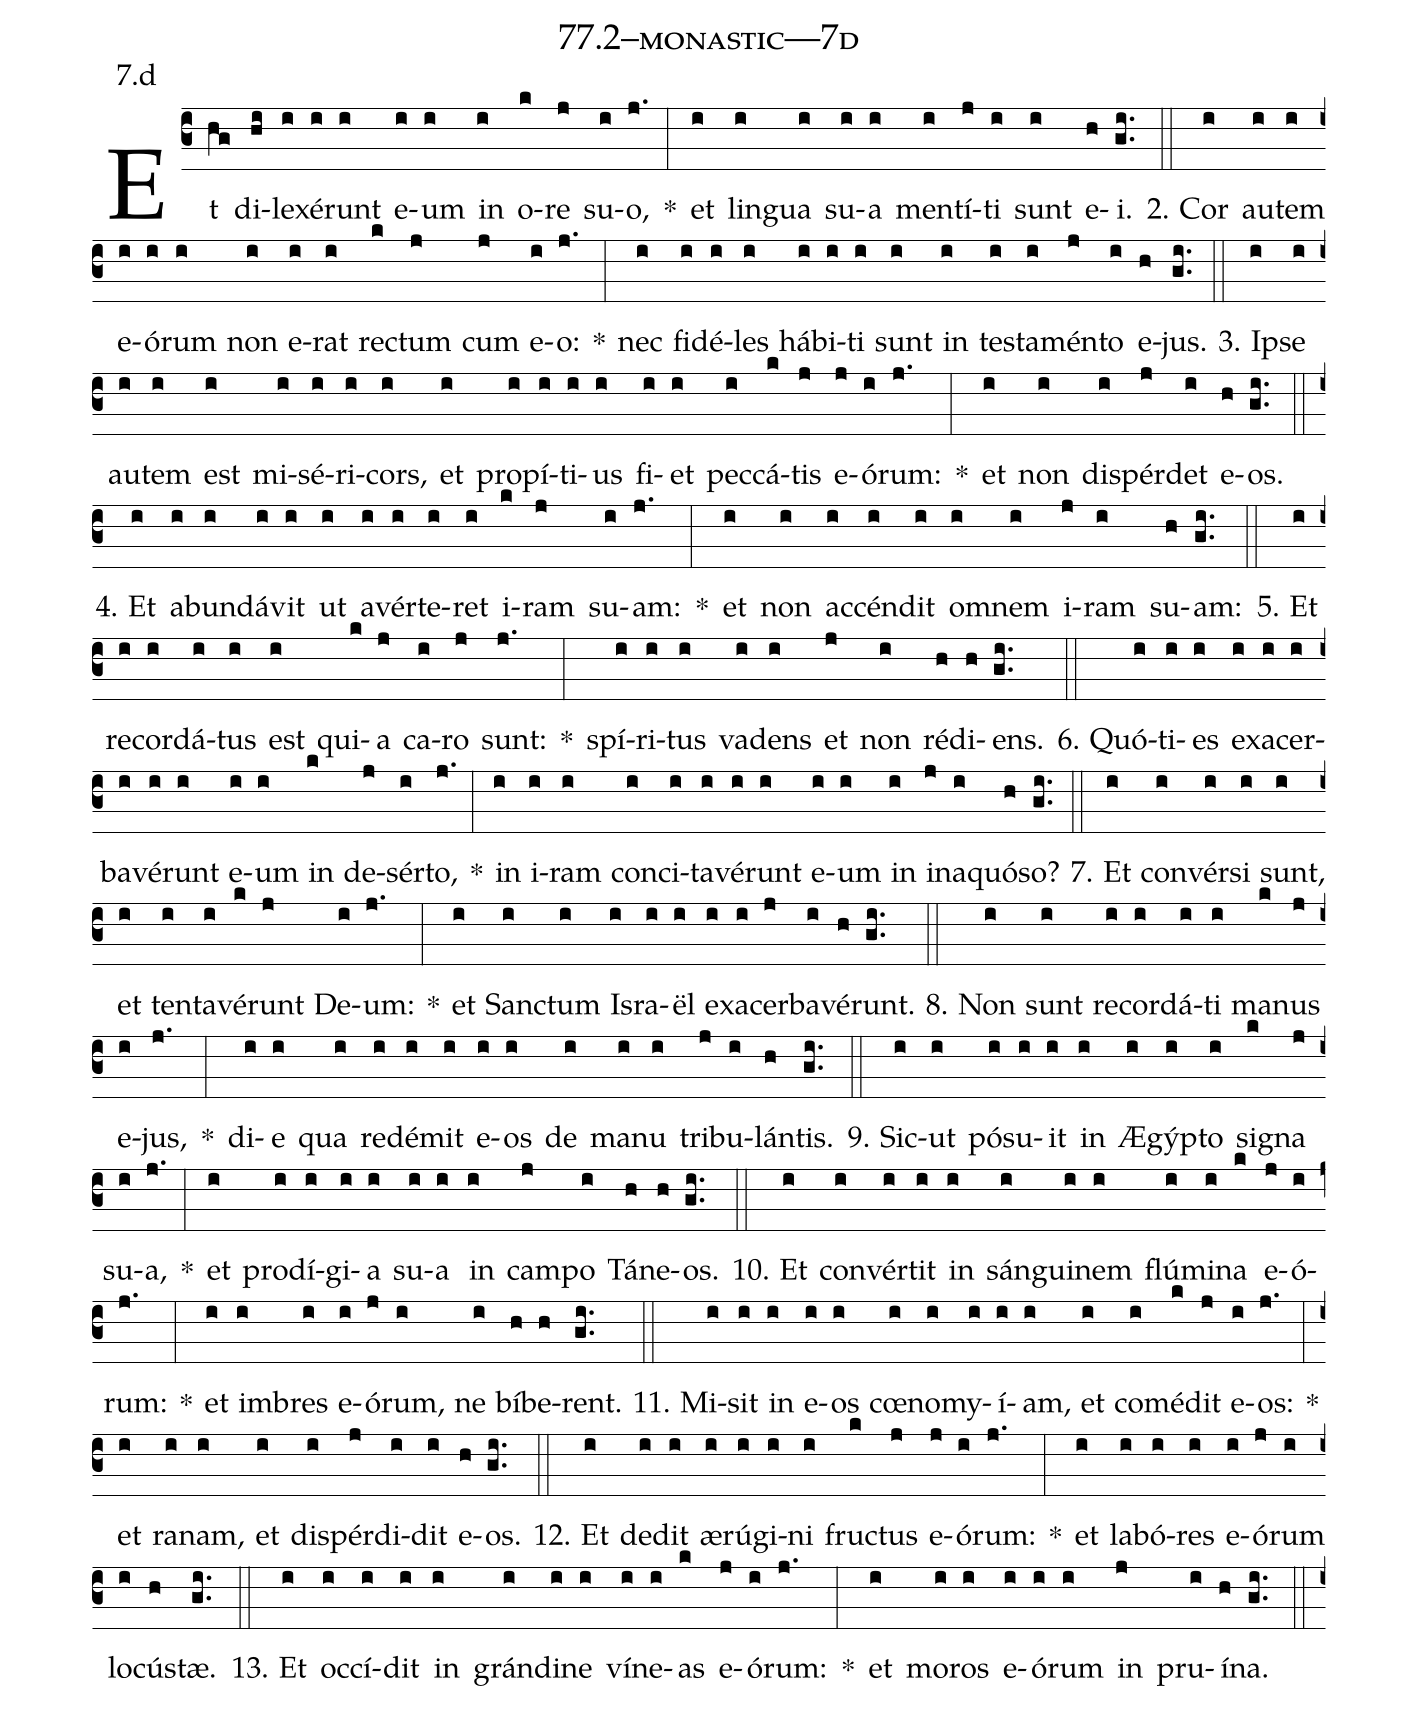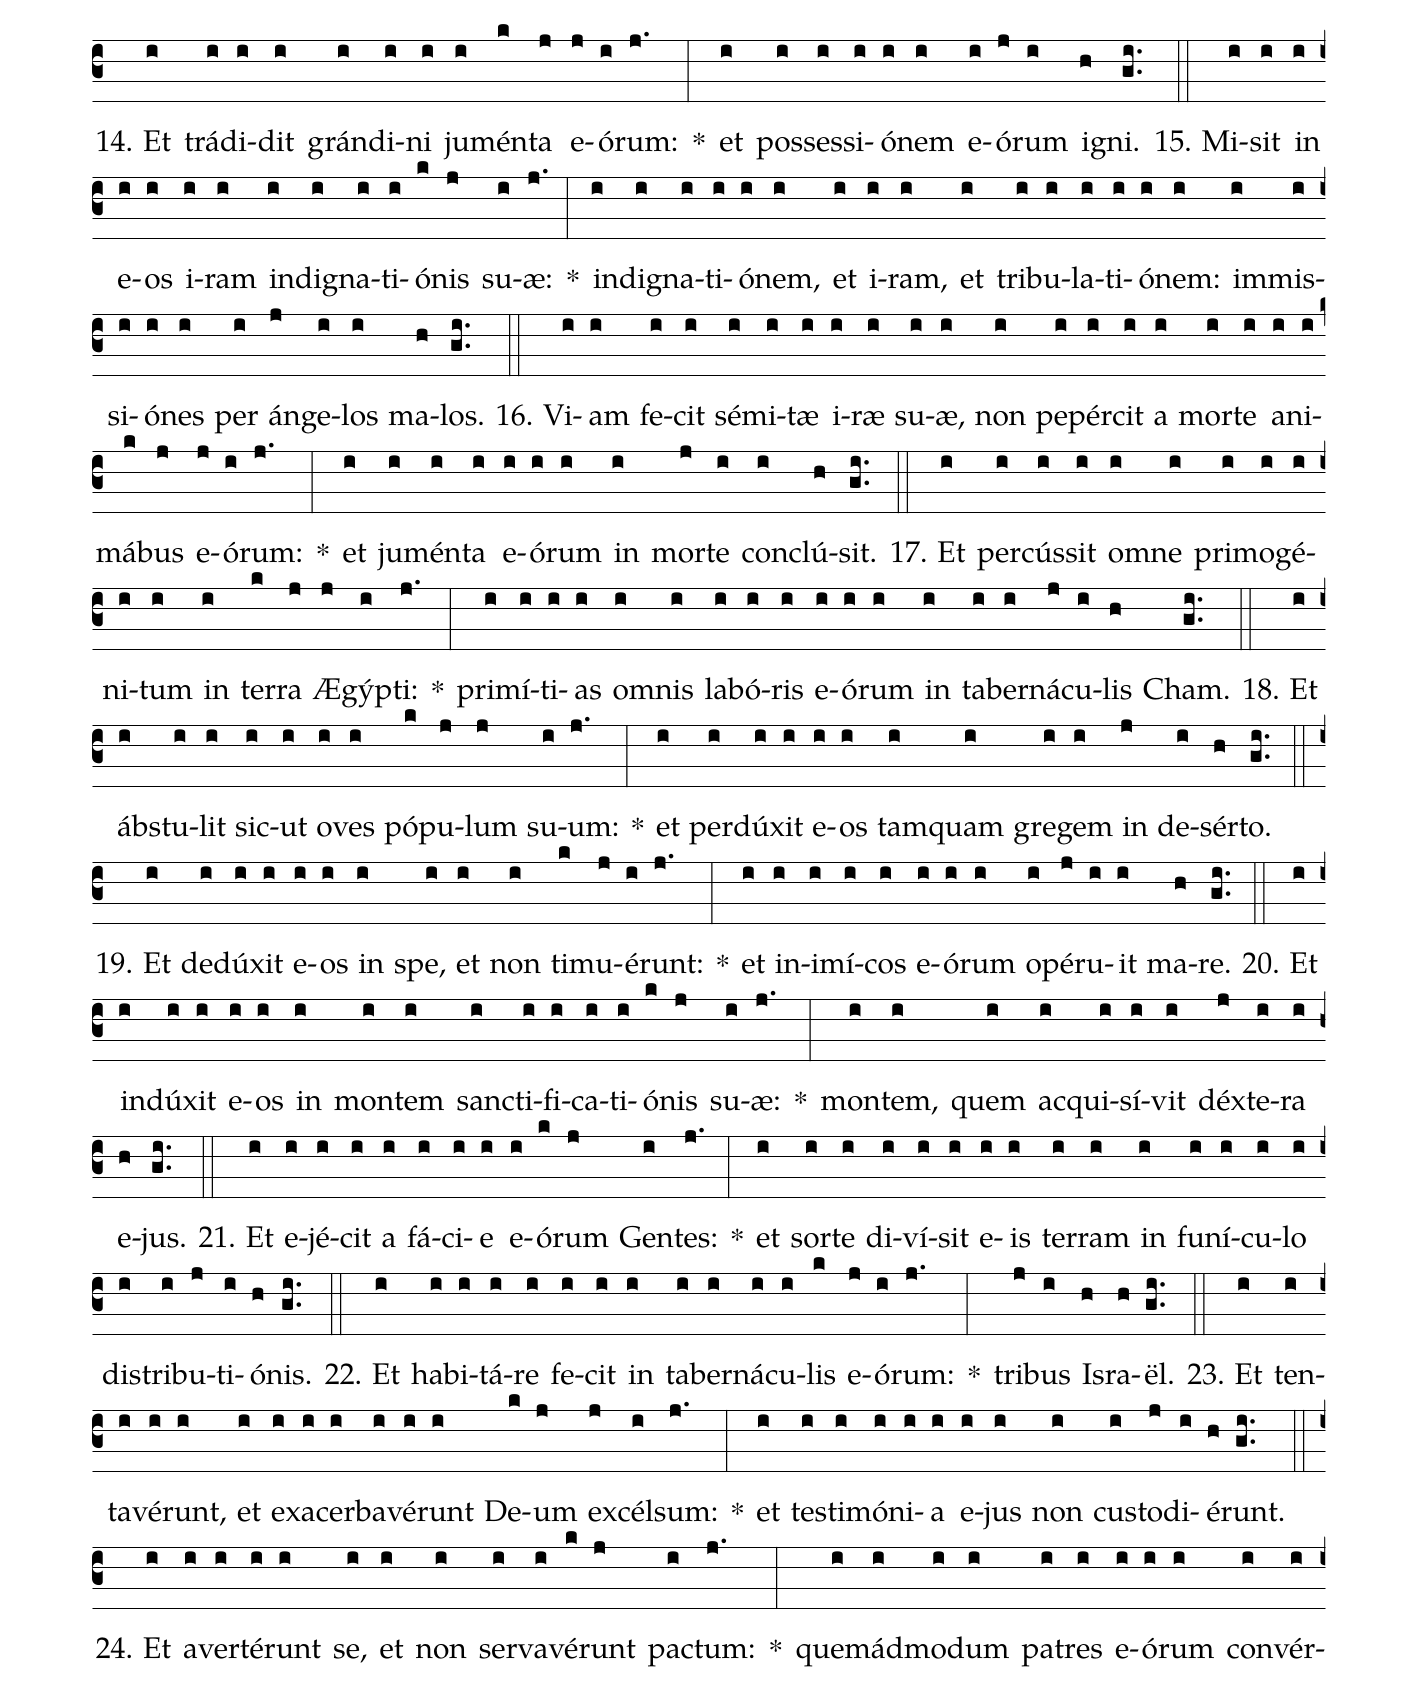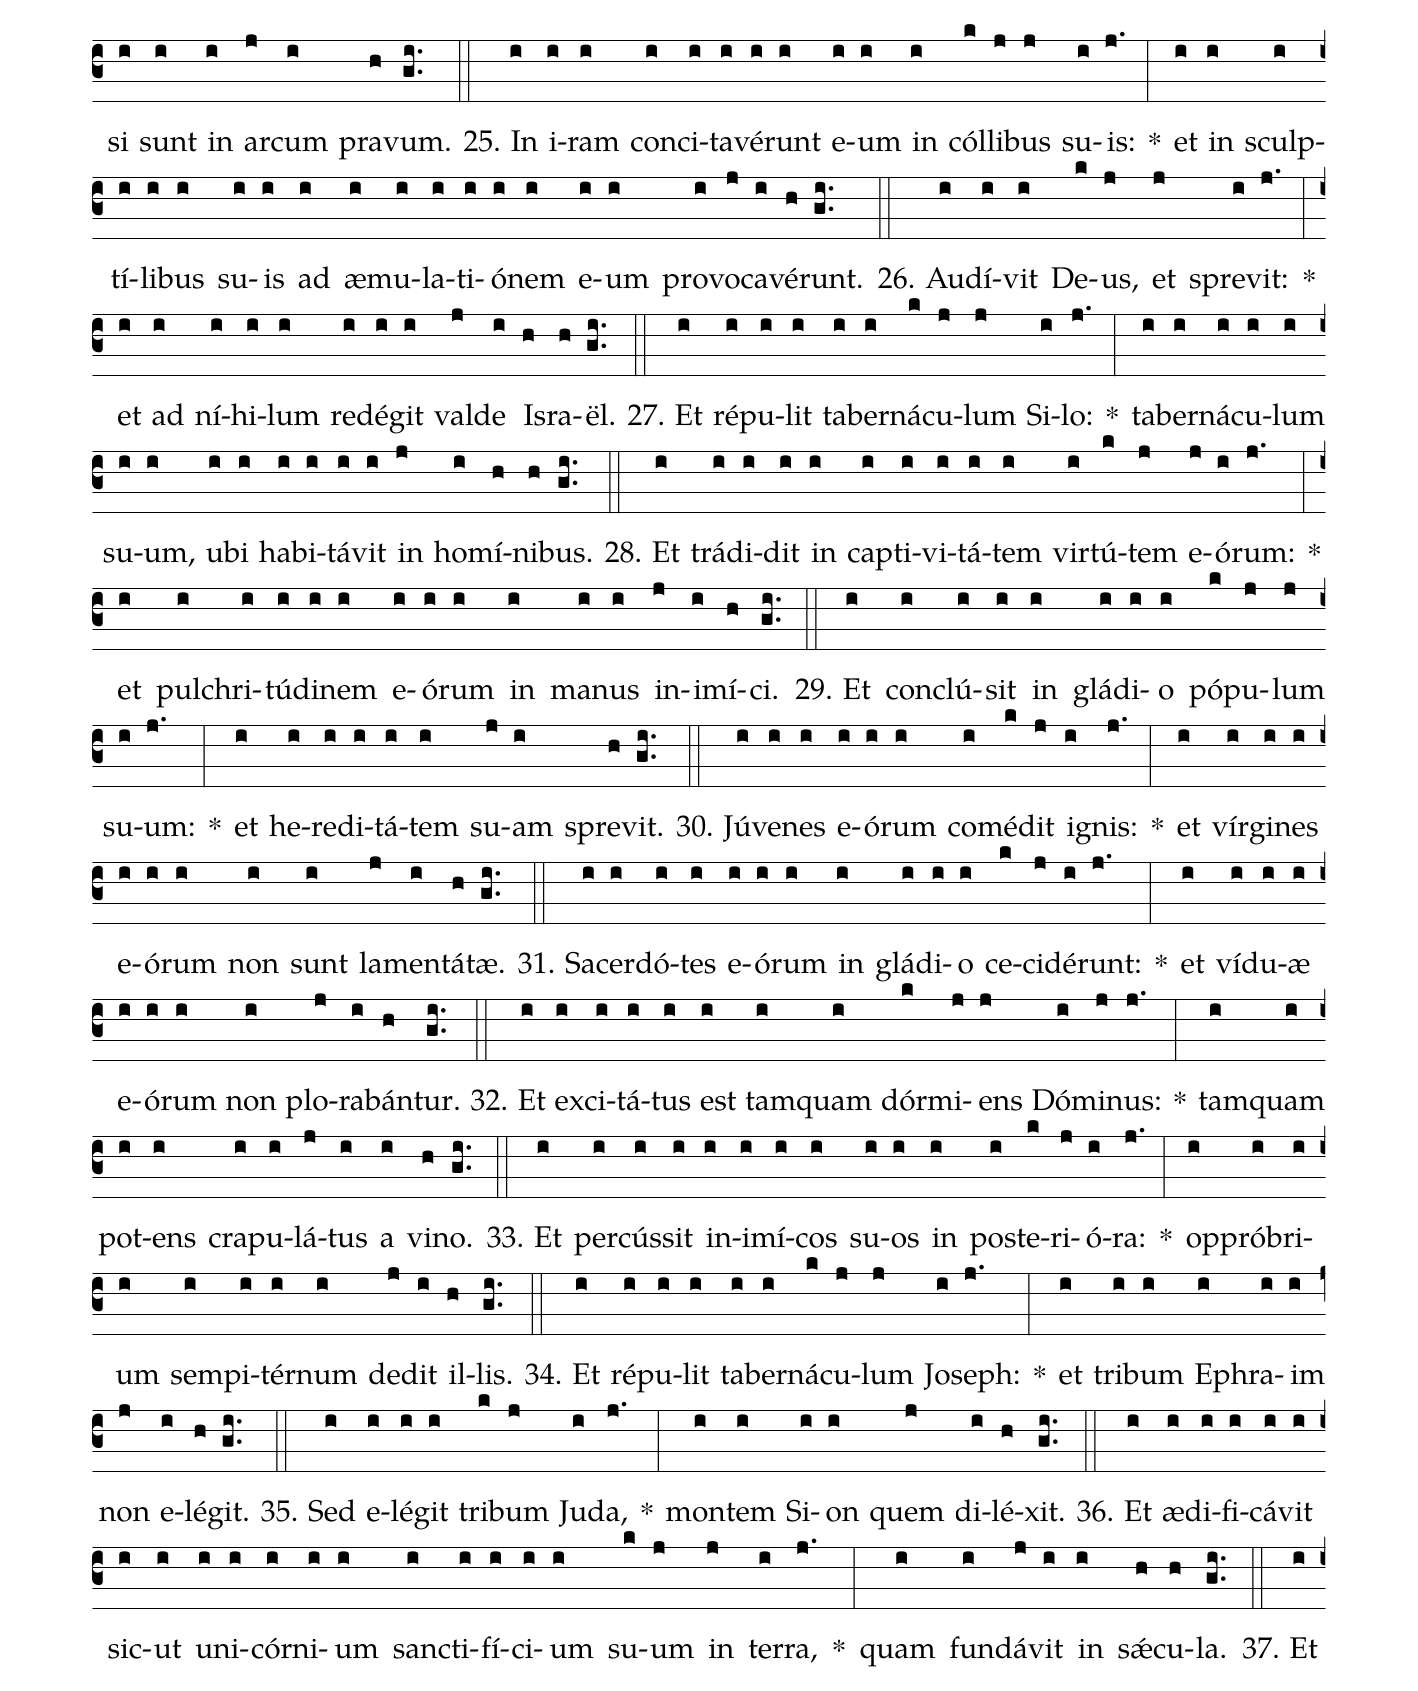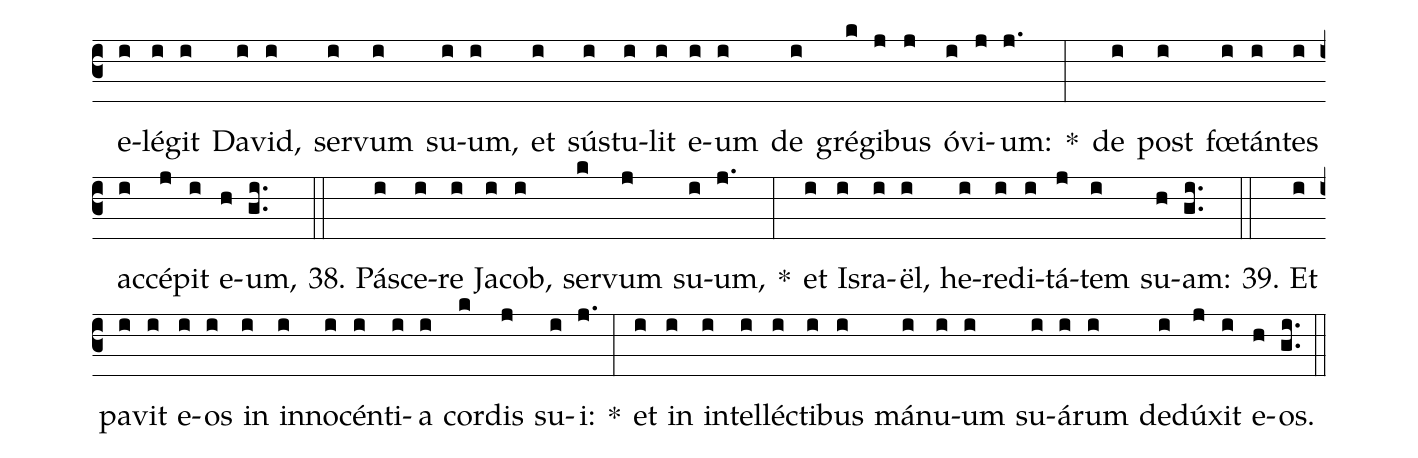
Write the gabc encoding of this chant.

name: 77.2--monastic---7d;
annotation: 7.d;
%%
(c3)Et(hg) di(hi)le(i)xé(i)runt(i) e(i)um(i) in(i) o(k)re(j) su(i)o,(j.) *(:) et(i) lin(i)gua(i) su(i)a(i) men(i)tí(j)ti(i) sunt(i) e(h)i.(gi..) (::)
2. Cor(i) au(i)tem(i) e(i)ó(i)rum(i) non(i) e(i)rat(i) rec(k)tum(j) cum(j) e(i)o:(j.) *(:) nec(i) fi(i)dé(i)les(i) há(i)bi(i)ti(i) sunt(i) in(i) tes(i)ta(i)mén(j)to(i) e(h)jus.(gi..) (::)
3. Ip(i)se(i) au(i)tem(i) est(i) mi(i)sé(i)ri(i)cors,(i) et(i) pro(i)pí(i)ti(i)us(i) fi(i)et(i) pec(i)cá(k)tis(j) e(j)ó(i)rum:(j.) *(:) et(i) non(i) dis(i)pér(j)det(i) e(h)os.(gi..) (::)
4. Et(i) ab(i)un(i)dá(i)vit(i) ut(i) a(i)vér(i)te(i)ret(i) i(k)ram(j) su(i)am:(j.) *(:) et(i) non(i) ac(i)cén(i)dit(i) om(i)nem(i) i(j)ram(i) su(h)am:(gi..) (::)
5. Et(i) re(i)cor(i)dá(i)tus(i) est(i) qui(k)a(j) ca(i)ro(j) sunt:(j.) *(:) spí(i)ri(i)tus(i) va(i)dens(i) et(j) non(i) réd(h)i(h)ens.(gi..) (::)
6. Quó(i)ti(i)es(i) ex(i)a(i)cer(i)ba(i)vé(i)runt(i) e(i)um(i) in(k) de(j)sér(i)to,(j.) *(:) in(i) i(i)ram(i) con(i)ci(i)ta(i)vé(i)runt(i) e(i)um(i) in(i) in(j)a(i)quó(h)so?(gi..) (::)
7. Et(i) con(i)vér(i)si(i) sunt,(i) et(i) ten(i)ta(i)vé(k)runt(j) De(i)um:(j.) *(:) et(i) Sanc(i)tum(i) Is(i)ra(i)ël(i) ex(i)a(i)cer(j)ba(i)vé(h)runt.(gi..) (::)
8. Non(i) sunt(i) re(i)cor(i)dá(i)ti(i) ma(k)nus(j) e(i)jus,(j.) *(:) di(i)e(i) qua(i) red(i)é(i)mit(i) e(i)os(i) de(i) ma(i)nu(i) tri(j)bu(i)lán(h)tis.(gi..) (::)
9. Sic(i)ut(i) pó(i)su(i)it(i) in(i) Æ(i)gýp(i)to(i) si(k)gna(j) su(i)a,(j.) *(:) et(i) prod(i)í(i)gi(i)a(i) su(i)a(i) in(i) cam(j)po(i) Tá(h)ne(h)os.(gi..) (::)
10. Et(i) con(i)vér(i)tit(i) in(i) sán(i)gui(i)nem(i) flú(i)mi(i)na(k) e(j)ó(i)rum:(j.) *(:) et(i) im(i)bres(i) e(i)ó(j)rum,(i) ne(i) bí(h)be(h)rent.(gi..) (::)
11. Mi(i)sit(i) in(i) e(i)os(i) cœ(i)no(i)my(i)í(i)am,(i) et(i) com(i)é(k)dit(j) e(i)os:(j.) *(:) et(i) ra(i)nam,(i) et(i) dis(i)pér(j)di(i)dit(i) e(h)os.(gi..) (::)
12. Et(i) de(i)dit(i) æ(i)rú(i)gi(i)ni(i) fruc(k)tus(j) e(j)ó(i)rum:(j.) *(:) et(i) la(i)bó(i)res(i) e(i)ó(j)rum(i) lo(i)cús(h)tæ.(gi..) (::)
13. Et(i) oc(i)cí(i)dit(i) in(i) grán(i)di(i)ne(i) ví(i)ne(i)as(k) e(j)ó(i)rum:(j.) *(:) et(i) mo(i)ros(i) e(i)ó(i)rum(i) in(j) pru(i)í(h)na.(gi..) (::)
14. Et(i) trá(i)di(i)dit(i) grán(i)di(i)ni(i) ju(i)mén(k)ta(j) e(j)ó(i)rum:(j.) *(:) et(i) pos(i)ses(i)si(i)ó(i)nem(i) e(i)ó(j)rum(i) i(h)gni.(gi..) (::)
15. Mi(i)sit(i) in(i) e(i)os(i) i(i)ram(i) in(i)di(i)gna(i)ti(i)ó(k)nis(j) su(i)æ:(j.) *(:) in(i)di(i)gna(i)ti(i)ó(i)nem,(i) et(i) i(i)ram,(i) et(i) tri(i)bu(i)la(i)ti(i)ó(i)nem:(i) im(i)mis(i)si(i)ó(i)nes(i) per(i) án(j)ge(i)los(i) ma(h)los.(gi..) (::)
16. Vi(i)am(i) fe(i)cit(i) sé(i)mi(i)tæ(i) i(i)ræ(i) su(i)æ,(i) non(i) pe(i)pér(i)cit(i) a(i) mor(i)te(i) a(i)ni(i)má(k)bus(j) e(j)ó(i)rum:(j.) *(:) et(i) ju(i)mén(i)ta(i) e(i)ó(i)rum(i) in(i) mor(j)te(i) con(i)clú(h)sit.(gi..) (::)
17. Et(i) per(i)cús(i)sit(i) om(i)ne(i) pri(i)mo(i)gé(i)ni(i)tum(i) in(i) ter(k)ra(j) Æ(j)gýp(i)ti:(j.) *(:) pri(i)mí(i)ti(i)as(i) om(i)nis(i) la(i)bó(i)ris(i) e(i)ó(i)rum(i) in(i) ta(i)ber(i)ná(j)cu(i)lis(h) Cham.(gi..) (::)
18. Et(i) ábs(i)tu(i)lit(i) sic(i)ut(i) o(i)ves(i) pó(k)pu(j)lum(j) su(i)um:(j.) *(:) et(i) per(i)dú(i)xit(i) e(i)os(i) tam(i)quam(i) gre(i)gem(i) in(j) de(i)sér(h)to.(gi..) (::)
19. Et(i) de(i)dú(i)xit(i) e(i)os(i) in(i) spe,(i) et(i) non(i) ti(k)mu(j)é(i)runt:(j.) *(:) et(i) in(i)i(i)mí(i)cos(i) e(i)ó(i)rum(i) o(i)pé(j)ru(i)it(i) ma(h)re.(gi..) (::)
20. Et(i) in(i)dú(i)xit(i) e(i)os(i) in(i) mon(i)tem(i) sanc(i)ti(i)fi(i)ca(i)ti(i)ó(k)nis(j) su(i)æ:(j.) *(:) mon(i)tem,(i) quem(i) ac(i)qui(i)sí(i)vit(i) déx(j)te(i)ra(i) e(h)jus.(gi..) (::)
21. Et(i) e(i)jé(i)cit(i) a(i) fá(i)ci(i)e(i) e(i)ó(k)rum(j) Gen(i)tes:(j.) *(:) et(i) sor(i)te(i) di(i)ví(i)sit(i) e(i)is(i) ter(i)ram(i) in(i) fu(i)ní(i)cu(i)lo(i) dis(i)tri(i)bu(j)ti(i)ó(h)nis.(gi..) (::)
22. Et(i) ha(i)bi(i)tá(i)re(i) fe(i)cit(i) in(i) ta(i)ber(i)ná(i)cu(i)lis(k) e(j)ó(i)rum:(j.) *(:) tri(j)bus(i) Is(h)ra(h)ël.(gi..) (::)
23. Et(i) ten(i)ta(i)vé(i)runt,(i) et(i) ex(i)a(i)cer(i)ba(i)vé(i)runt(i) De(k)um(j) ex(j)cél(i)sum:(j.) *(:) et(i) tes(i)ti(i)mó(i)ni(i)a(i) e(i)jus(i) non(i) cus(i)to(j)di(i)é(h)runt.(gi..) (::)
24. Et(i) a(i)ver(i)té(i)runt(i) se,(i) et(i) non(i) ser(i)va(i)vé(k)runt(j) pac(i)tum:(j.) *(:) quem(i)ád(i)mo(i)dum(i) pa(i)tres(i) e(i)ó(i)rum(i) con(i)vér(i)si(i) sunt(i) in(i) ar(j)cum(i) pra(h)vum.(gi..) (::)
25. In(i) i(i)ram(i) con(i)ci(i)ta(i)vé(i)runt(i) e(i)um(i) in(i) cól(k)li(j)bus(j) su(i)is:(j.) *(:) et(i) in(i) sculp(i)tí(i)li(i)bus(i) su(i)is(i) ad(i) æ(i)mu(i)la(i)ti(i)ó(i)nem(i) e(i)um(i) pro(i)vo(j)ca(i)vé(h)runt.(gi..) (::)
26. Au(i)dí(i)vit(i) De(k)us,(j) et(j) spre(i)vit:(j.) *(:) et(i) ad(i) ní(i)hi(i)lum(i) red(i)é(i)git(i) val(j)de(i) Is(h)ra(h)ël.(gi..) (::)
27. Et(i) ré(i)pu(i)lit(i) ta(i)ber(i)ná(k)cu(j)lum(j) Si(i)lo:(j.) *(:) ta(i)ber(i)ná(i)cu(i)lum(i) su(i)um,(i) u(i)bi(i) ha(i)bi(i)tá(i)vit(i) in(j) ho(i)mí(h)ni(h)bus.(gi..) (::)
28. Et(i) trá(i)di(i)dit(i) in(i) cap(i)ti(i)vi(i)tá(i)tem(i) vir(i)tú(k)tem(j) e(j)ó(i)rum:(j.) *(:) et(i) pul(i)chri(i)tú(i)di(i)nem(i) e(i)ó(i)rum(i) in(i) ma(i)nus(i) in(j)i(i)mí(h)ci.(gi..) (::)
29. Et(i) con(i)clú(i)sit(i) in(i) glá(i)di(i)o(i) pó(k)pu(j)lum(j) su(i)um:(j.) *(:) et(i) he(i)re(i)di(i)tá(i)tem(i) su(j)am(i) spre(h)vit.(gi..) (::)
30. Jú(i)ve(i)nes(i) e(i)ó(i)rum(i) com(i)é(k)dit(j) i(i)gnis:(j.) *(:) et(i) vír(i)gi(i)nes(i) e(i)ó(i)rum(i) non(i) sunt(i) la(j)men(i)tá(h)tæ.(gi..) (::)
31. Sa(i)cer(i)dó(i)tes(i) e(i)ó(i)rum(i) in(i) glá(i)di(i)o(i) ce(k)ci(j)dé(i)runt:(j.) *(:) et(i) ví(i)du(i)æ(i) e(i)ó(i)rum(i) non(i) plo(j)ra(i)bán(h)tur.(gi..) (::)
32. Et(i) ex(i)ci(i)tá(i)tus(i) est(i) tam(i)quam(i) dór(k)mi(j)ens(j) Dó(i)mi(j)nus:(j.) *(:) tam(i)quam(i) pot(i)ens(i) cra(i)pu(i)lá(j)tus(i) a(i) vi(h)no.(gi..) (::)
33. Et(i) per(i)cús(i)sit(i) in(i)i(i)mí(i)cos(i) su(i)os(i) in(i) post(i)e(k)ri(j)ó(i)ra:(j.) *(:) op(i)pró(i)bri(i)um(i) sem(i)pi(i)tér(i)num(i) de(j)dit(i) il(h)lis.(gi..) (::)
34. Et(i) ré(i)pu(i)lit(i) ta(i)ber(i)ná(k)cu(j)lum(j) Jo(i)seph:(j.) *(:) et(i) tri(i)bum(i) E(i)phra(i)im(i) non(j) e(i)lé(h)git.(gi..) (::)
35. Sed(i) e(i)lé(i)git(i) tri(k)bum(j) Ju(i)da,(j.) *(:) mon(i)tem(i) Si(i)on(i) quem(j) di(i)lé(h)xit.(gi..) (::)
36. Et(i) æ(i)di(i)fi(i)cá(i)vit(i) sic(i)ut(i) u(i)ni(i)cór(i)ni(i)um(i) sanc(i)ti(i)fí(i)ci(i)um(i) su(k)um(j) in(j) ter(i)ra,(j.) *(:) quam(i) fun(i)dá(j)vit(i) in(i) sǽ(h)cu(h)la.(gi..) (::)
37. Et(i) e(i)lé(i)git(i) Da(i)vid,(i) ser(i)vum(i) su(i)um,(i) et(i) sús(i)tu(i)lit(i) e(i)um(i) de(i) gré(k)gi(j)bus(j) ó(i)vi(j)um:(j.) *(:) de(i) post(i) fœ(i)tán(i)tes(i) ac(i)cé(j)pit(i) e(h)um,(gi..) (::)
38. Pá(i)sce(i)re(i) Ja(i)cob,(i) ser(k)vum(j) su(i)um,(j.) *(:) et(i) Is(i)ra(i)ël,(i) he(i)re(i)di(i)tá(j)tem(i) su(h)am:(gi..) (::)
39. Et(i) pa(i)vit(i) e(i)os(i) in(i) in(i)no(i)cén(i)ti(i)a(i) cor(k)dis(j) su(i)i:(j.) *(:) et(i) in(i) in(i)tel(i)léc(i)ti(i)bus(i) má(i)nu(i)um(i) su(i)á(i)rum(i) de(i)dú(j)xit(i) e(h)os.(gi..) (::)
